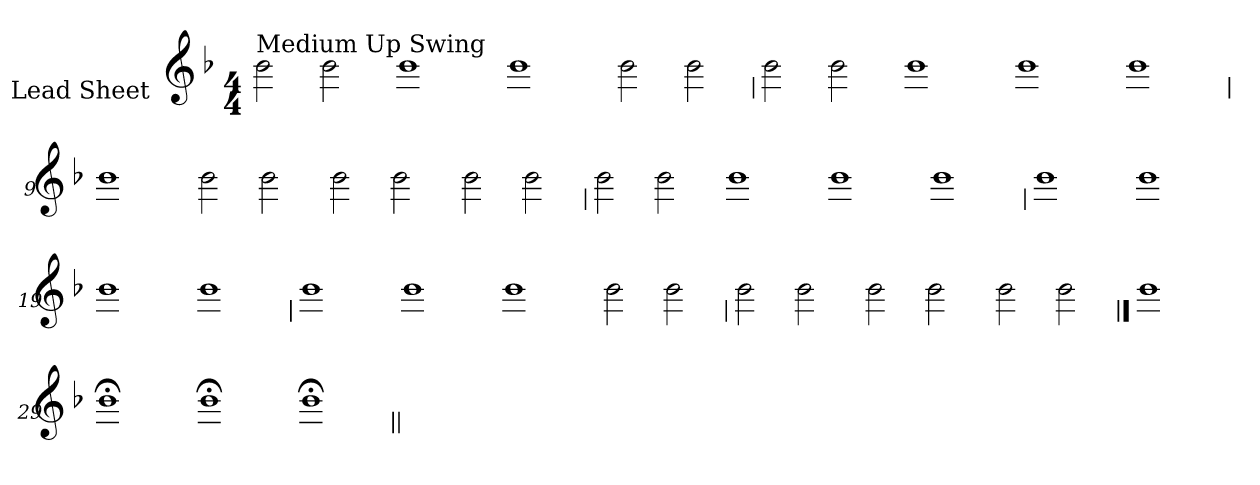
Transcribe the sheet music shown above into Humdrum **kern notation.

**kern
*part1
*staff1
*I"Lead Sheet
*stria0
*clefG2
*k[b-]
*F:
*M4/4
=1||
!LO:TX:a:t=Medium Up Swing
2b-
2b-
=2-
1b-
=3-
1b-
=4-
2b-
2b-
!!LO:LB:g=z
=5
2b-
2b-
=6-
1b-
=7-
1b-
=8-
1b-
!!LO:LB:g=z
=9
1b-
=10-
2b-
2b-
=11-
2b-
2b-
=12-
2b-
2b-
!!LO:LB:g=z
=13
2b-
2b-
=14-
1b-
=15-
1b-
=16-
1b-
!!LO:LB:g=z
=17
1b-
=18-
1b-
=19-
1b-
=20-
1b-
!!LO:LB:g=z
=21
1b-
=22-
1b-
=23-
1b-
=24-
2b-
2b-
!!LO:LB:g=z
=25
2b-
2b-
=26-
2b-
2b-
=27-
2b-
2b-
!!LO:LB:g=z
==28
1b-
=29-
1b-;
=30-
1b-;
=31-
1b-;
=||
*-
